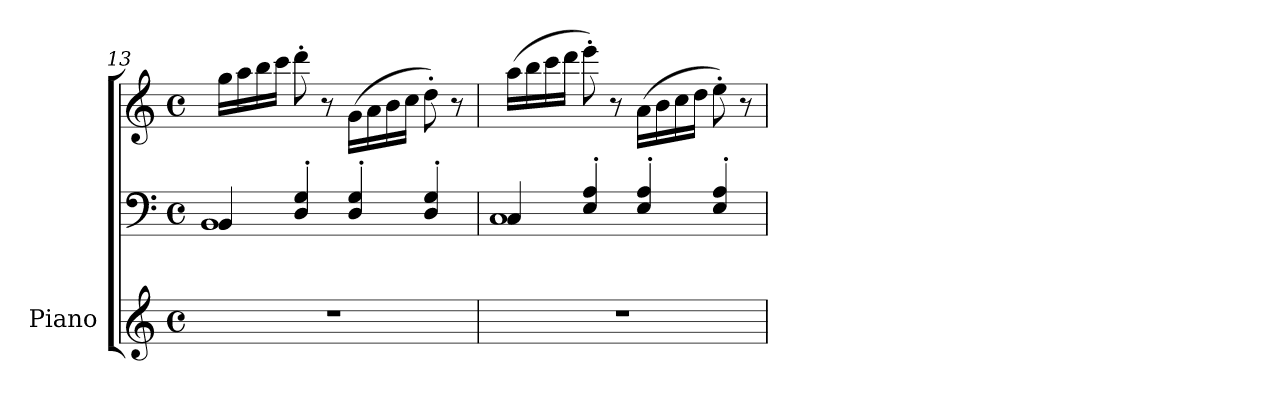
**kern	**kern	**kern
*part1	*part1	*part1
*staff3	*staff2	*staff1
*I"Piano	*	*
*I'Pno	*	*
!!LO:LB:g=z
*clefG2	*clefF4	*clefG2
*k[]	*k[]	*k[]
*M4/4	*M4/4	*M4/4
*met(c)	*met(c)	*met(c)
=13	=13	=13
*	*^	*
1r	4BB/	1BB	16gg\LL
.	.	.	16aa\
.	.	.	16bb\
.	.	.	16ccc\JJ
.	4D/'< 4G/'<	.	8ddd'\
.	.	.	8r
.	4D/'< 4G/'<	.	(>16g\LL
.	.	.	16a\
.	.	.	16b\
.	.	.	16cc\JJ
.	4D/'< 4G/'<	.	8dd'\)
.	.	.	8r
=14	=14	=14	=14
1r	4C/	1C	(>16aa\LL
.	.	.	16bb\
.	.	.	16ccc\
.	.	.	16ddd\JJ
.	4E/'< 4A/'<	.	8eee'\)
.	.	.	8r
.	4E/'< 4A/'<	.	(>16a\LL
.	.	.	16b\
.	.	.	16cc\
.	.	.	16dd\JJ
.	4E/'< 4A/'<	.	8ee'\)
.	.	.	8r
*	*v	*v	*
=	=	=
*-	*-	*-
